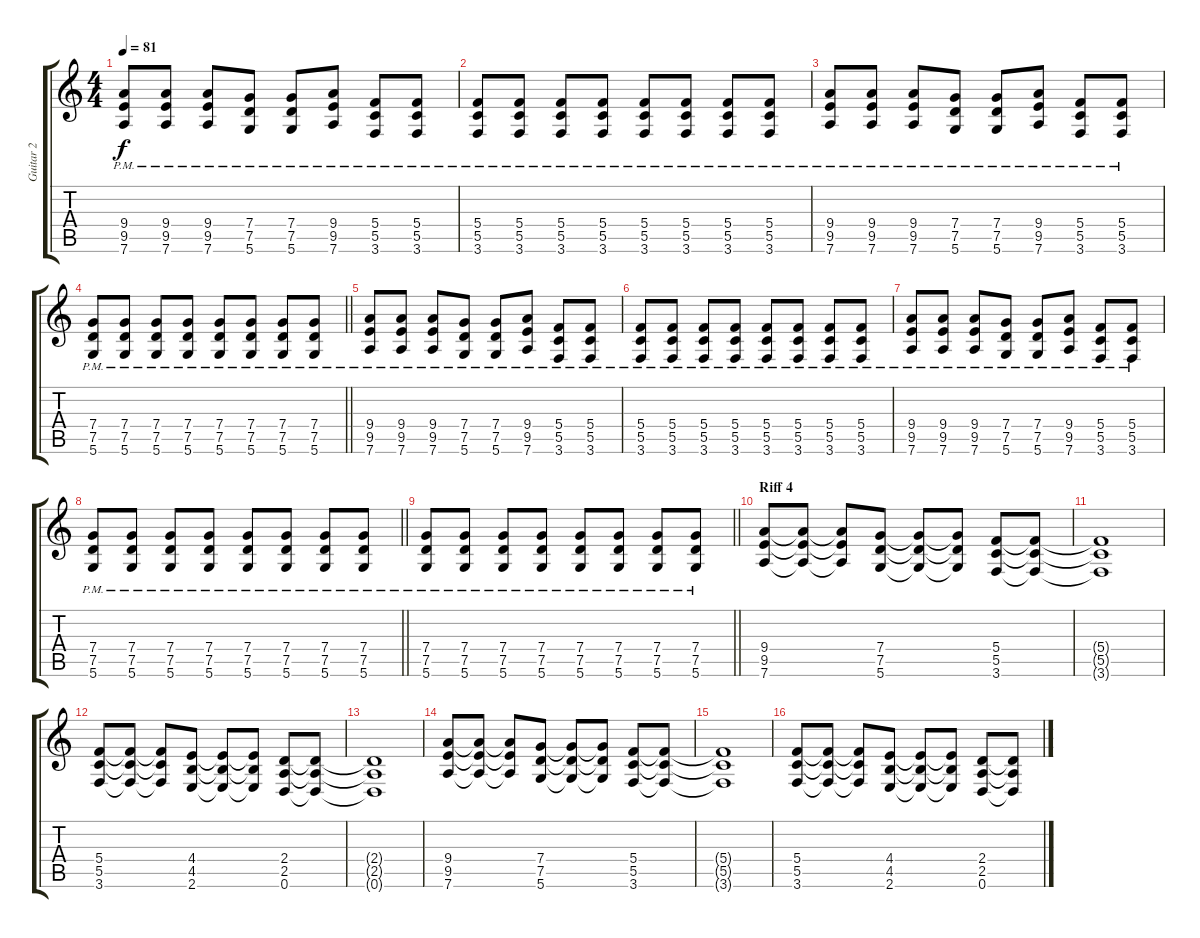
\track ("Guitar 2" "Guitar 2") {instrument distortionguitar}
\staff {score tabs}
\tuning (D4 A3 F3 C3 G2 D2) {hide}
\ts (4 4)
\tempo 81
\clef g2
\ks c
(9.4{pm} 9.5{pm} 7.6{pm}).8{dy f} (9.4{pm} 9.5{pm} 7.6{pm}).8 (9.4{pm} 9.5{pm} 7.6{pm}).8 (7.4{pm} 7.5{pm} 5.6{pm}).8 (7.4{pm} 7.5{pm} 5.6{pm}).8 (9.4{pm} 9.5{pm} 7.6{pm}).8 (5.4{pm} 5.5{pm} 3.6{pm}).8 (5.4{pm} 5.5{pm} 3.6{pm}).8 |
(5.4{pm} 5.5{pm} 3.6{pm}).8 (5.4{pm} 5.5{pm} 3.6{pm}).8 (5.4{pm} 5.5{pm} 3.6{pm}).8 (5.4{pm} 5.5{pm} 3.6{pm}).8 (5.4{pm} 5.5{pm} 3.6{pm}).8 (5.4{pm} 5.5{pm} 3.6{pm}).8 (5.4{pm} 5.5{pm} 3.6{pm}).8 (5.4{pm} 5.5{pm} 3.6{pm}).8 |
(9.4{pm} 9.5{pm} 7.6{pm}).8 (9.4{pm} 9.5{pm} 7.6{pm}).8 (9.4{pm} 9.5{pm} 7.6{pm}).8 (7.4{pm} 7.5{pm} 5.6{pm}).8 (7.4{pm} 7.5{pm} 5.6{pm}).8 (9.4{pm} 9.5{pm} 7.6{pm}).8 (5.4{pm} 5.5{pm} 3.6{pm}).8 (5.4{pm} 5.5{pm} 3.6{pm}).8 |
\barLineRight lightlight
(7.4{pm} 7.5{pm} 5.6{pm}).8 (7.4{pm} 7.5{pm} 5.6{pm}).8 (7.4{pm} 7.5{pm} 5.6{pm}).8 (7.4{pm} 7.5{pm} 5.6{pm}).8 (7.4{pm} 7.5{pm} 5.6{pm}).8 (7.4{pm} 7.5{pm} 5.6{pm}).8 (7.4{pm} 7.5{pm} 5.6{pm}).8 (7.4{pm} 7.5{pm} 5.6{pm}).8 |
(9.4{pm} 9.5{pm} 7.6{pm}).8 (9.4{pm} 9.5{pm} 7.6{pm}).8 (9.4{pm} 9.5{pm} 7.6{pm}).8 (7.4{pm} 7.5{pm} 5.6{pm}).8 (7.4{pm} 7.5{pm} 5.6{pm}).8 (9.4{pm} 9.5{pm} 7.6{pm}).8 (5.4{pm} 5.5{pm} 3.6{pm}).8 (5.4{pm} 5.5{pm} 3.6{pm}).8 |
(5.4{pm} 5.5{pm} 3.6{pm}).8 (5.4{pm} 5.5{pm} 3.6{pm}).8 (5.4{pm} 5.5{pm} 3.6{pm}).8 (5.4{pm} 5.5{pm} 3.6{pm}).8 (5.4{pm} 5.5{pm} 3.6{pm}).8 (5.4{pm} 5.5{pm} 3.6{pm}).8 (5.4{pm} 5.5{pm} 3.6{pm}).8 (5.4{pm} 5.5{pm} 3.6{pm}).8 |
(9.4{pm} 9.5{pm} 7.6{pm}).8 (9.4{pm} 9.5{pm} 7.6{pm}).8 (9.4{pm} 9.5{pm} 7.6{pm}).8 (7.4{pm} 7.5{pm} 5.6{pm}).8 (7.4{pm} 7.5{pm} 5.6{pm}).8 (9.4{pm} 9.5{pm} 7.6{pm}).8 (5.4{pm} 5.5{pm} 3.6{pm}).8 (5.4{pm} 5.5{pm} 3.6{pm}).8 |
\barLineRight lightlight
(7.4{pm} 7.5{pm} 5.6{pm}).8 (7.4{pm} 7.5{pm} 5.6{pm}).8 (7.4{pm} 7.5{pm} 5.6{pm}).8 (7.4{pm} 7.5{pm} 5.6{pm}).8 (7.4{pm} 7.5{pm} 5.6{pm}).8 (7.4{pm} 7.5{pm} 5.6{pm}).8 (7.4{pm} 7.5{pm} 5.6{pm}).8 (7.4{pm} 7.5{pm} 5.6{pm}).8 |
\barLineRight lightlight
(7.4{pm} 7.5{pm} 5.6{pm}).8 (7.4{pm} 7.5{pm} 5.6{pm}).8 (7.4{pm} 7.5{pm} 5.6{pm}).8 (7.4{pm} 7.5{pm} 5.6{pm}).8 (7.4{pm} 7.5{pm} 5.6{pm}).8 (7.4{pm} 7.5{pm} 5.6{pm}).8 (7.4{pm} 7.5{pm} 5.6{pm}).8 (7.4{pm} 7.5{pm} 5.6{pm}).8 |
\section ("" "Riff 4")
(9.4 9.5 7.6).8 (9.4{t} 9.5{t} 7.6{t}).8 (9.4{t} 9.5{t} 7.6{t}).8 (7.4 7.5 5.6).8 (7.4{t} 7.5{t} 5.6{t}).8 (7.4{t} 7.5{t} 5.6{t}).8 (5.4 5.5 3.6).8 (5.4{t} 5.5{t} 3.6{t}).8 |
(5.4{t} 5.5{t} 3.6{t}).1 |
(5.4 5.5 3.6).8 (5.4{t} 5.5{t} 3.6{t}).8 (5.4{t} 5.5{t} 3.6{t}).8 (4.4 4.5 2.6).8 (4.4{t} 4.5{t} 2.6{t}).8 (4.4{t} 4.5{t} 2.6{t}).8 (2.4 2.5 0.6).8 (2.4{t} 2.5{t} 0.6{t}).8 |
(2.4{t} 2.5{t} 0.6{t}).1 |
(9.4 9.5 7.6).8 (9.4{t} 9.5{t} 7.6{t}).8 (9.4{t} 9.5{t} 7.6{t}).8 (7.4 7.5 5.6).8 (7.4{t} 7.5{t} 5.6{t}).8 (7.4{t} 7.5{t} 5.6{t}).8 (5.4 5.5 3.6).8 (5.4{t} 5.5{t} 3.6{t}).8 |
(5.4{t} 5.5{t} 3.6{t}).1 |
(5.4 5.5 3.6).8 (5.4{t} 5.5{t} 3.6{t}).8 (5.4{t} 5.5{t} 3.6{t}).8 (4.4 4.5 2.6).8 (4.4{t} 4.5{t} 2.6{t}).8 (4.4{t} 4.5{t} 2.6{t}).8 (2.4 2.5 0.6).8 (2.4{t} 2.5{t} 0.6{t}).8
